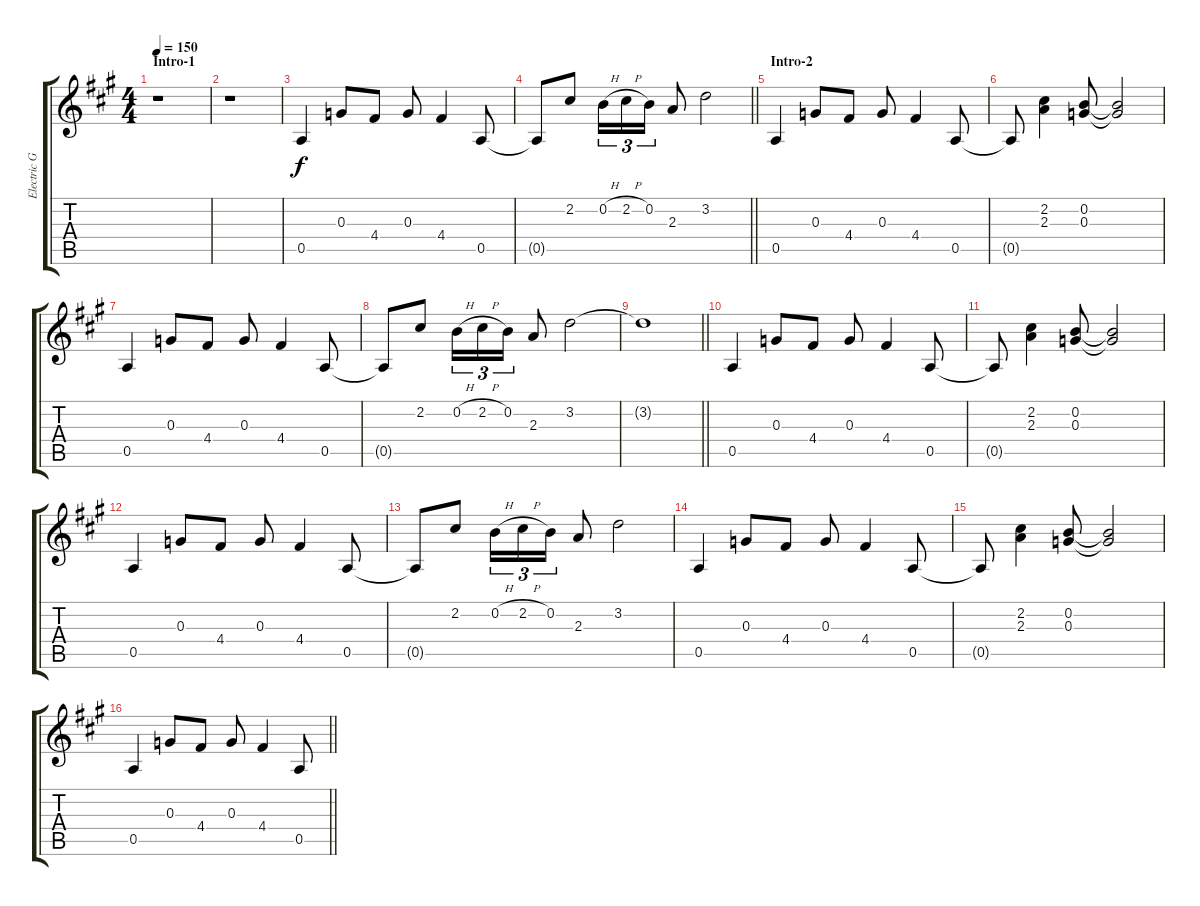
\track ("Electric Guitar" "Electric G") {instrument overdrivenguitar}
\staff {score tabs}
\tuning (E4 B3 G3 D3 A2 E2) {hide}
\ts (4 4)
\section ("" "Intro-1")
\tempo 150
\clef g2
\ks a
r.1{dy f instrument overdrivenguitar} |
r.1 |
0.5.4 0.3.8 4.4.8 0.3.8 4.4.4 0.5.8 |
\barLineRight lightlight
0.5{t}.8 2.2.8 0.2{h}.16{tu (3 2)} 2.2{h}.16{tu (3 2)} 0.2.16{tu (3 2)} 2.3.8 3.2.2 |
\section ("" "Intro-2")
0.5.4 0.3.8 4.4.8 0.3.8 4.4.4 0.5.8 |
0.5{t}.8 (2.2 2.3).4 (0.2 0.3).8 (0.2{t} 0.3{t}).2 |
0.5.4 0.3.8 4.4.8 0.3.8 4.4.4 0.5.8 |
0.5{t}.8 2.2.8 0.2{h}.16{tu (3 2)} 2.2{h}.16{tu (3 2)} 0.2.16{tu (3 2)} 2.3.8 3.2.2 |
\barLineRight lightlight
3.2{t}.1 |
\section ("" "")
0.5.4 0.3.8 4.4.8 0.3.8 4.4.4 0.5.8 |
0.5{t}.8 (2.2 2.3).4 (0.2 0.3).8 (0.2{t} 0.3{t}).2 |
0.5.4 0.3.8 4.4.8 0.3.8 4.4.4 0.5.8 |
0.5{t}.8 2.2.8 0.2{h}.16{tu (3 2)} 2.2{h}.16{tu (3 2)} 0.2.16{tu (3 2)} 2.3.8 3.2.2 |
0.5.4 0.3.8 4.4.8 0.3.8 4.4.4 0.5.8 |
0.5{t}.8 (2.2 2.3).4 (0.2 0.3).8 (0.2{t} 0.3{t}).2 |
\barLineRight lightlight
0.5.4 0.3.8 4.4.8 0.3.8 4.4.4 0.5.8
